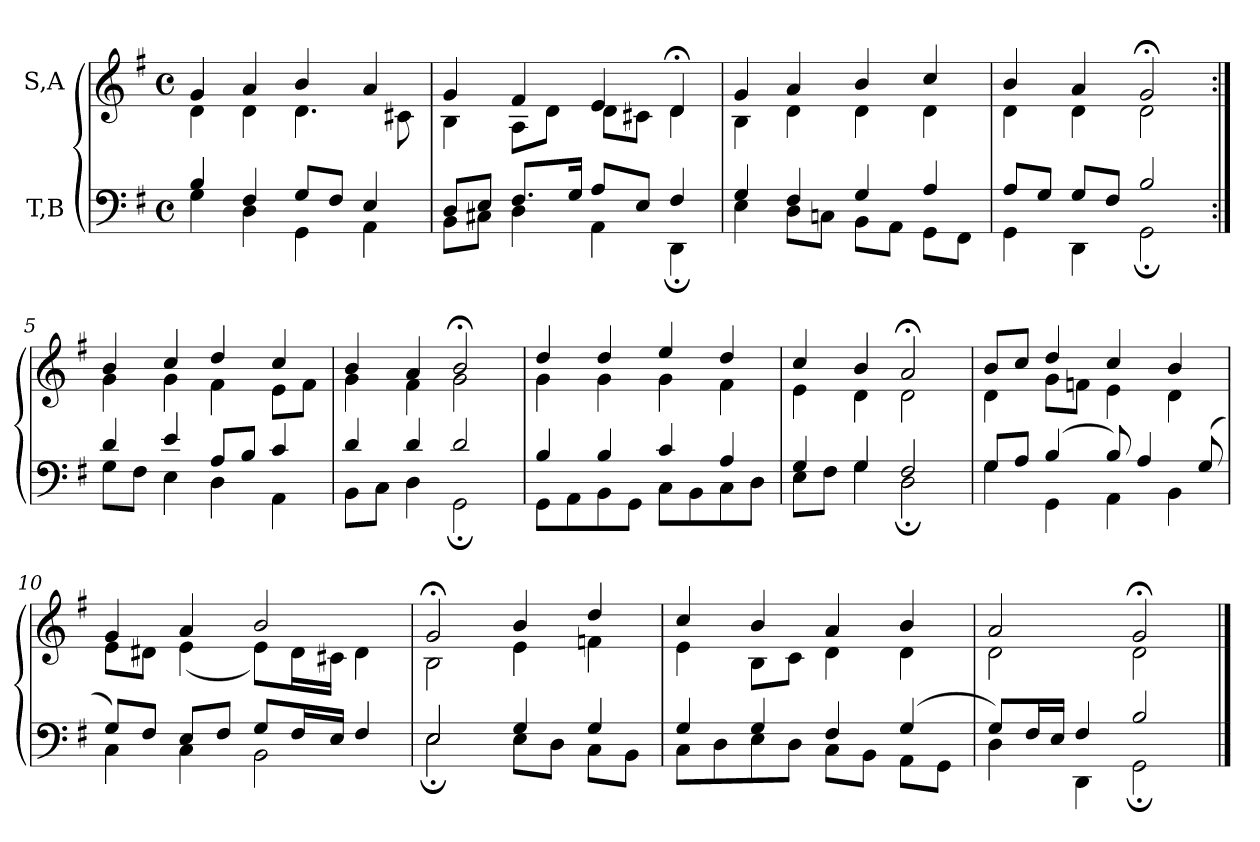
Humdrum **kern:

**kern	**kern
*part2	*part1
*staff2	*staff1
*I"T,B	*I"S,A
*clefF4	*clefG2
*k[f#]	*k[f#]
*M4/4	*M4/4
*met(c)	*met(c)
=1	=1
*^	*^
4B	4G	4g	4d
4F#	4D	4a	4d
8GL	4GG	4b	4.d
8F#J	.	.	.
4E	4AA	4a	.
.	.	.	8c#X
=2	=2	=2	=2
8DL	8BBL	4g	4B
8EJ	8C#XJ	.	.
8.F#L	4D	4f#	8AL
.	.	.	8dJ
16GJk	.	.	.
8AL	4AA	4e	8dL
8EJ	.	.	8c#XJ
4F#	4DD;	4d;<	4d
=3	=3	=3	=3
4G	4E	4g	4B
4F#	8DL	4a	4d
.	8CnJ	.	.
4G	8BBL	4b	4d
.	8AAJ	.	.
4A	8GGL	4cc	4d
.	8FF#J	.	.
=4	=4	=4	=4
8AL	4GG	4b	4d
8GJ	.	.	.
8GL	4DD	4a	4d
8F#J	.	.	.
2B	2GG;	2g;<	2d
=5:|!	=5:|!	=5:|!	=5:|!
4d	8GL	4b	4g
.	8F#J	.	.
4e	4E	4cc	4g
8AL	4D	4dd	4f#
8BJ	.	.	.
4c	4AA	4cc	8eL
.	.	.	8f#J
=6	=6	=6	=6
4d	8BBL	4b	4g
.	8CJ	.	.
4d	4D	4a	4f#
2d	2GG;	2b;<	2g
=7	=7	=7	=7
4B	8GGL	4dd	4g
.	8AA	.	.
4B	8BB	4dd	4g
.	8GGJ	.	.
4c	8CL	4ee	4g
.	8BB	.	.
4A	8C	4dd	4f#
.	8DJ	.	.
=8	=8	=8	=8
4G	8EL	4cc	4e
.	8F#J	.	.
4G	4G	4b	4d
2F#	2D;	2a;<	2d
=9	=9	=9	=9
8GL	4G	8bL	4d
8AJ	.	8ccJ	.
(>4B	4GG	4dd	8gL
.	.	.	8fnJ
8B)	4AA	4cc	4e
4A	.	.	.
.	4BB	4b	4d
(>8G	.	.	.
=10	=10	=10	=10
8GL)	4C	4g	8eL
8F#J	.	.	8d#XJ
8EL	4C	4a	(<4e
8F#J	.	.	.
8GL	2BB	2b	8eL)
16F#L	.	.	16d#L
16EJJ	.	.	16c#XJJ
4F#	.	.	4d#
=11	=11	=11	=11
2E	2E;	2g;<	2B
4G	8EL	4b	4e
.	8DJ	.	.
4G	8CL	4dd	4fn
.	8BBJ	.	.
=12	=12	=12	=12
4G	8CL	4cc	4e
.	8D	.	.
4G	8E	4b	8BL
.	8DJ	.	8cJ
4F#	8CL	4a	4d
.	8BBJ	.	.
(>4G	8AAL	4b	4d
.	8GGJ	.	.
=13	=13	=13	=13
8GL)	4D	2a	2d
16F#L	.	.	.
16EJJ	.	.	.
4F#	4DD	.	.
2B	2GG;	2g;<	2d
*v	*v	*	*
*	*v	*v
==	==
*-	*-
